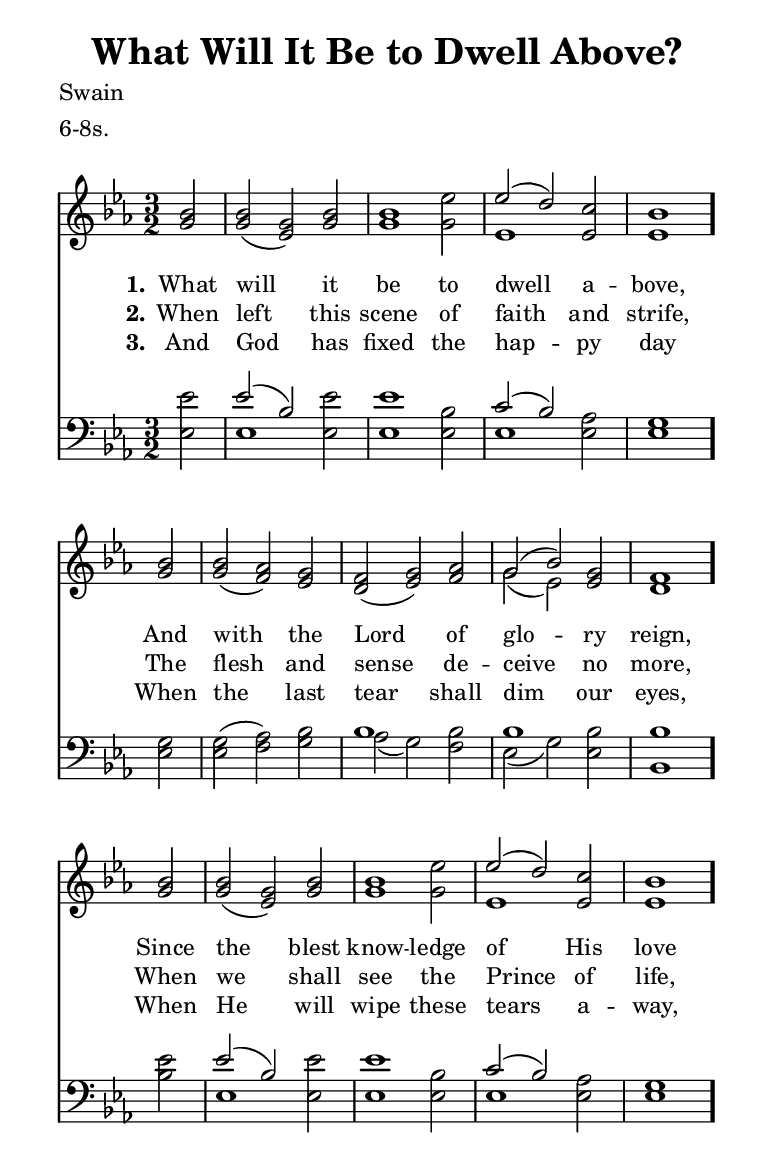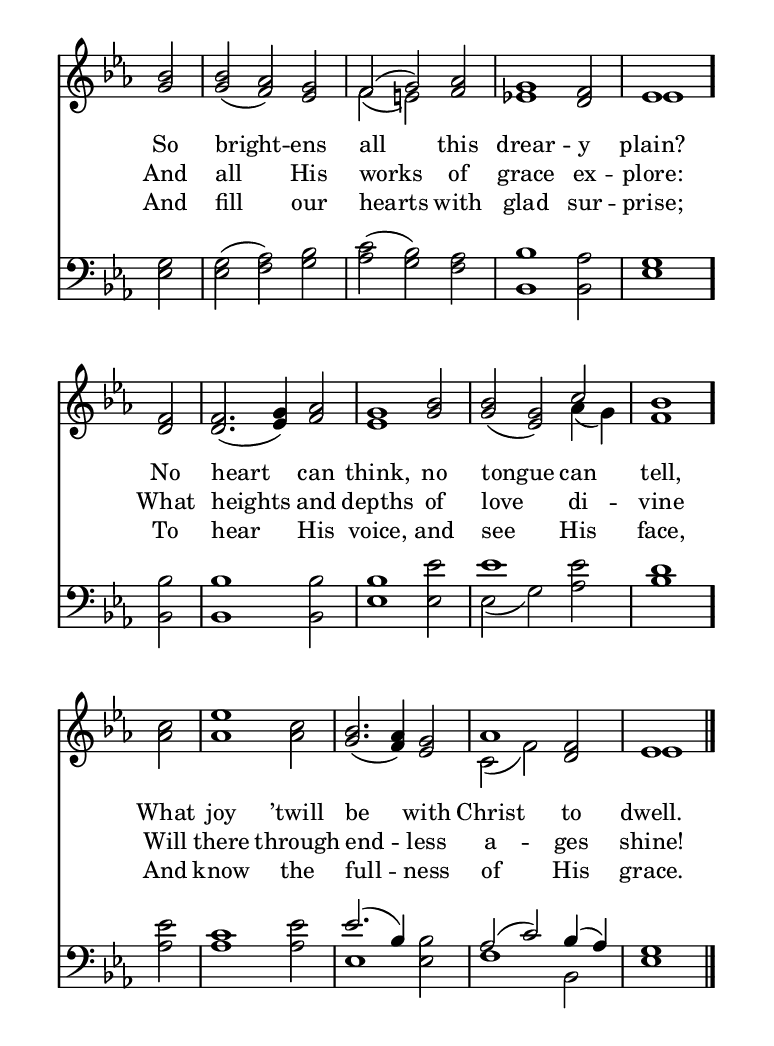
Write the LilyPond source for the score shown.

\include "common/global.ily"
\paper {
  \include "common/paper.ily"
}

\header{
  hymnnumber = "292"
  title = "What Will It Be to Dwell Above?"
  tunename = "Stella"
  meter = "6-8s."
  poet = "Swain"
  composer = ""
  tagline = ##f
}

global = {
  \include "common/overrides.ily"
  \override Staff.TimeSignature.style = #'numbered
  \time 3/2
  \override Score.MetronomeMark.transparent = ##t % hide all fermata changes too
  \tempo 2=100
  \key ees \major
  \partial 2
  \autoBeamOff
}

notesSoprano = {
\global
\relative c'' {

  bes2 | bes( g) bes | bes1 ees2 | ees( d) c | bes1
  bes2 | bes( aes) g | f( g) aes | g( bes) g | f1
  bes2 | bes( g) bes | bes1 ees2 | ees( d) c | bes1
  bes2 | bes( aes) g | f( g) aes | g1 f2 | ees1
  f2 | f2.( g4) aes2 | g1 bes2 | bes2( g) c | bes1
  c2 | ees1 c2 | bes2.( aes4) g2 | aes1 f2 | ees1

  \bar "|."

}
}

notesAlto = {
\global
\relative e' {

  g2 | g( ees) g | g1 g2 | ees1 ees2 | ees1
  g2 | g( f) ees | d( ees) f | g2( ees) ees | d1
  g2 | g( ees) g | g1 g2 | ees1 ees2 | ees1
  g2 | g( f) ees | f2( e) f | ees!1 d2 | ees1
  d2 | d2.( ees4) f2 | ees1 g2 | g2( ees) aes4( g) | f1
  aes2 | aes1 aes2 | g2.( f4) ees2 | c2( f) d | ees1

}
}

notesTenor = {
\global
\relative a' {

  ees2 | ees2( bes) ees | ees1 bes2 | c( bes) aes | g1
  g2 | g( aes) bes | bes1 bes2 | bes1 bes2 | bes1
  ees2 | ees2( bes) ees | ees1 bes2 | c( bes) aes | g1
  g2 | g( aes) bes | c( bes) aes | bes1 aes2 | g1
  bes2 | bes1 bes2 | bes1 ees2 | ees1 ees2 | d1
  ees2 | c1 ees2 | ees2.( bes4) bes2 | aes( c) bes4( aes) | g1

}
}

notesBass = {
\global
\relative f {

  ees2 | ees1 ees2 ees1 ees2 | ees1 ees2 | ees1
  ees2 | ees( f) g | aes( g) f | ees( g) ees | bes1
  bes'2 | ees,1 ees2 | ees1 ees2 | ees1 ees2 | ees1
  ees2 | ees( f) g | aes( g) f | bes,1 bes2 | ees1
  bes2 | bes1 bes2 | ees1 ees2 | ees( g) aes2 | bes1
  aes2 | aes1 aes2 | ees1 ees2 | f1 bes,2 | ees1

}
}

wordsA = \lyricmode {
\set stanza = "1."

What will it be to dwell a -- bove, \bar "."
And with the Lord of glo -- ry reign, \bar "."
Since the blest know -- ledge of His love \bar "."
So bright -- ens all this drear -- y plain? \bar "."
No heart can think, no tongue can tell, \bar "."
What joy ’twill be with Christ to dwell. \bar "."

}

wordsB = \lyricmode {
\set stanza = "2."

When left this scene of faith and strife,
The flesh and sense de -- ceive no more,
When we shall see the Prince of life,
And all His works of grace ex -- plore:
What heights and depths of love di -- vine
Will there through end -- less a -- ges shine!

}

wordsC = \lyricmode {
\set stanza = "3."

And God has fixed the hap -- py day
When the last tear shall dim our eyes,
When He will wipe these tears a -- way,
And fill our hearts with glad sur -- prise;
To hear His voice, and see His face,
And know the full -- ness of His grace.

}

\score {
  \context ChoirStaff <<
    \context Staff = upper <<
      \set Staff.autoBeaming = ##f
      \set ChoirStaff.systemStartDelimiter = #'SystemStartBar
      \set ChoirStaff.printPartCombineTexts = ##f
      \partcombine #'(2 . 9) \notesSoprano \notesAlto
      \context NullVoice = sopranos { \voiceOne << \notesSoprano >> }
      \context Lyrics = one   \lyricsto sopranos \wordsA
      \context Lyrics = two   \lyricsto sopranos \wordsB
      \context Lyrics = three \lyricsto sopranos \wordsC
    >>
    \context Staff = men <<
      \set Staff.autoBeaming = ##f
      \clef bass
      \set ChoirStaff.printPartCombineTexts = ##f
      \partcombine #'(2 . 9) \notesTenor \notesBass
    >>
  >>
  \layout {
    \include "common/layout.ily"
  }
  \midi{
    \include "common/midi.ily"
  }
}

\version "2.19.49"  % necessary for upgrading to future LilyPond versions.

% vi:set et ts=2 sw=2 ai nocindent syntax=lilypond:
